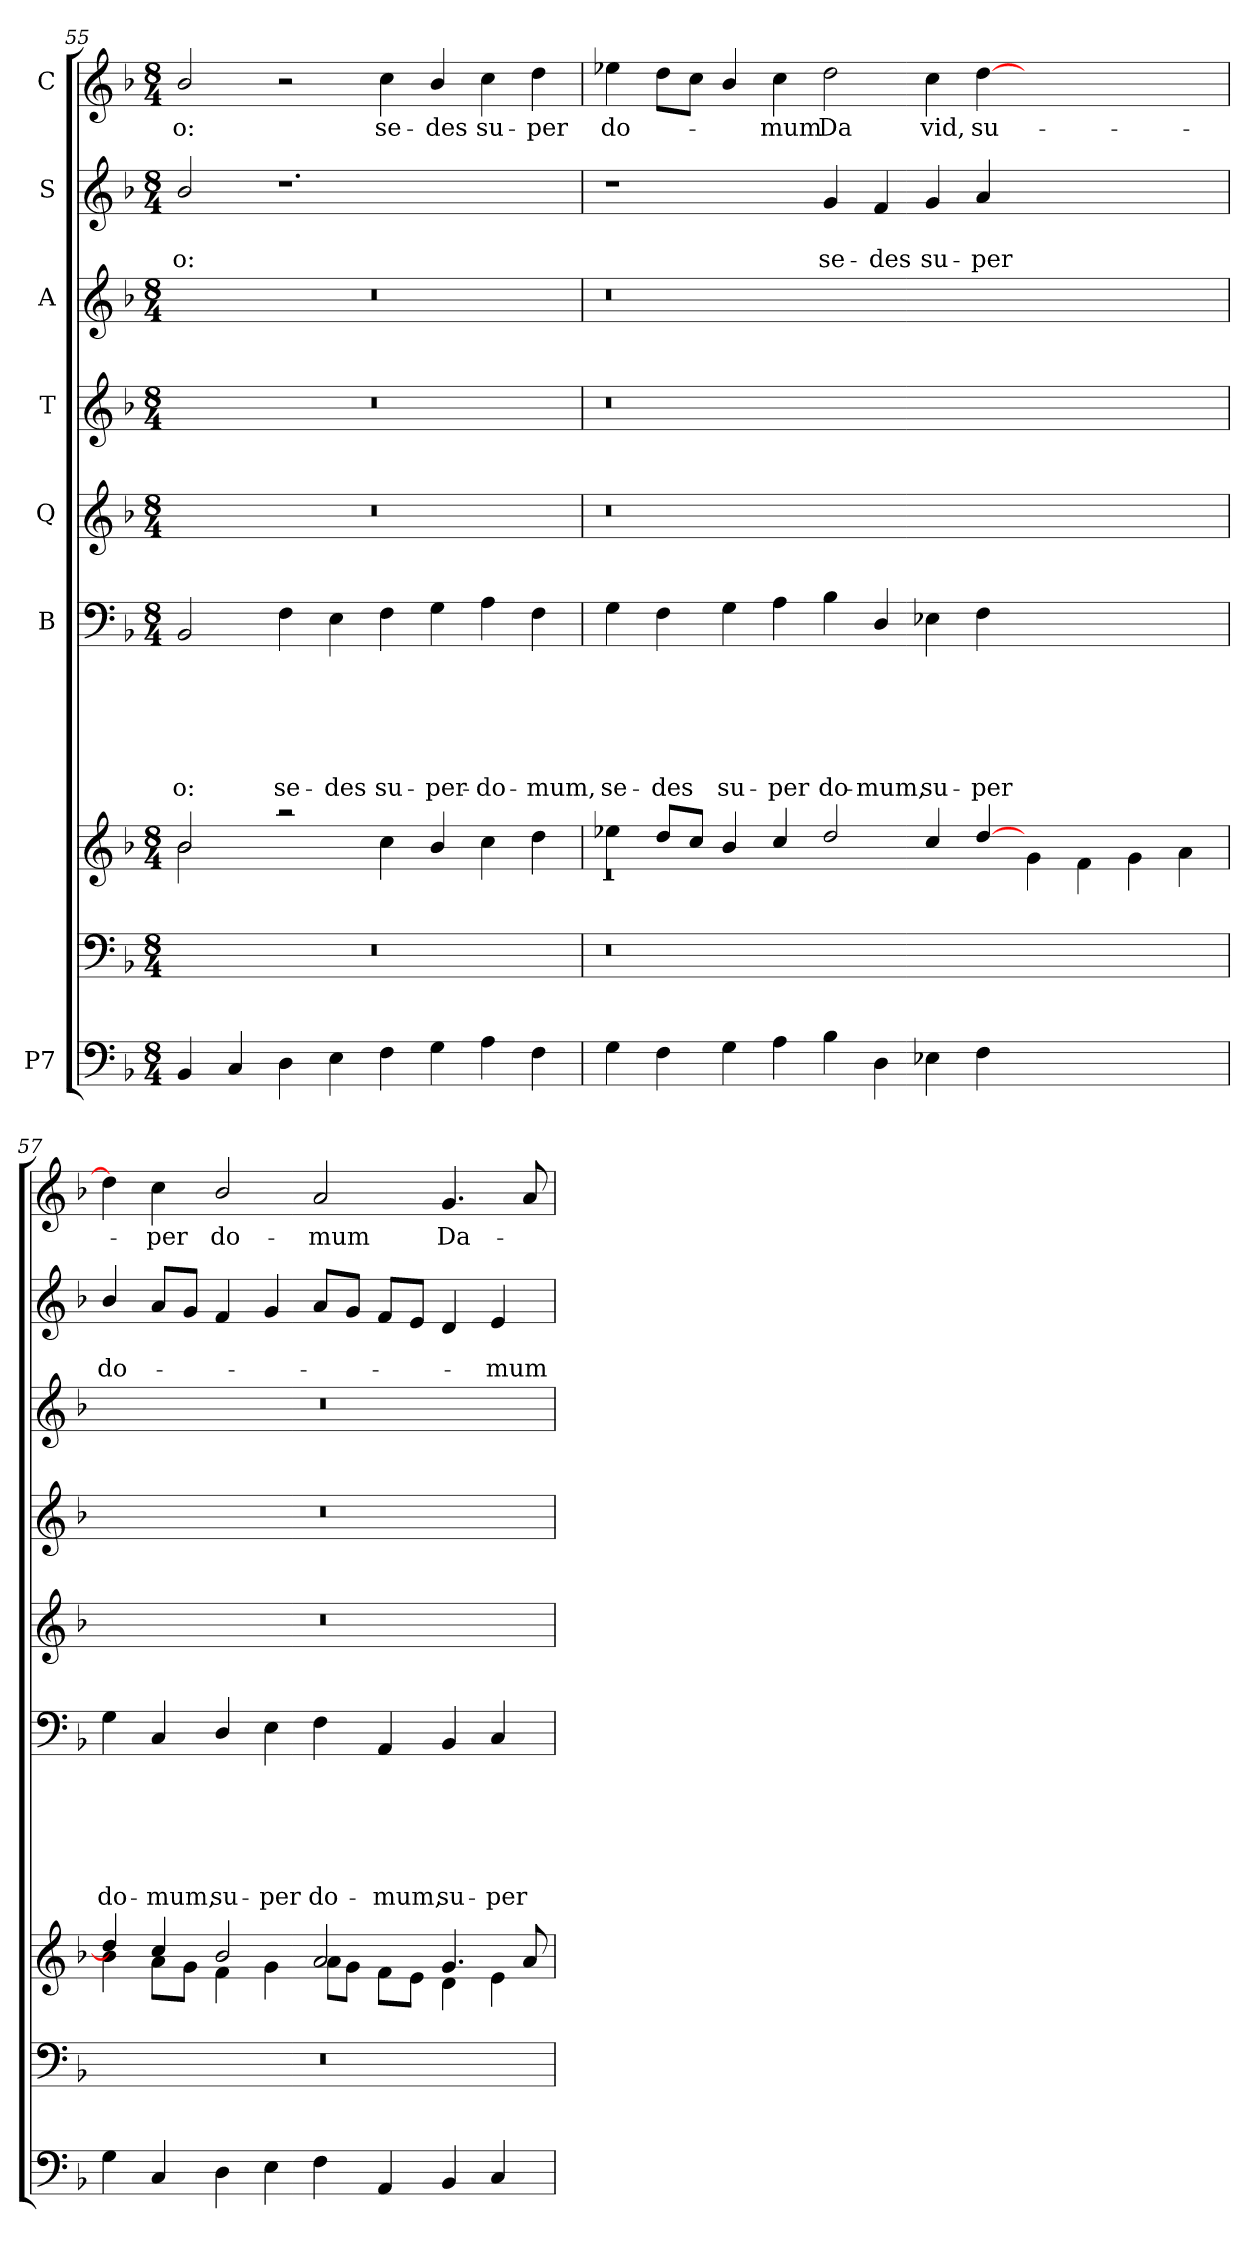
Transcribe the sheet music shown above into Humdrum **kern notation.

**kern	**kern	**kern	**kern	**text	**text	**text	**text	**text	**text	**kern	**kern	**kern	**kern	**text	**text	**kern	**text
*part7	*part7	*part7	*part6	*part6	*part6	*part6	*part6	*part6	*part6	*part5	*part4	*part3	*part2	*part2	*part2	*part1	*part1
*staff9	*staff8	*staff7	*staff6	*staff6	*staff6	*staff6	*staff6	*staff6	*staff6	*staff5	*staff4	*staff3	*staff2	*staff2	*staff2	*staff1	*staff1
*I"P7	*	*	*I"B	*	*	*	*	*	*	*I"Q	*I"T	*I"A	*I"S	*	*	*I"C	*
!!LO:PB:g=z
*clefF4	*clefF4	*clefG2	*clefF4	*	*	*	*	*	*	*clefG2	*clefG2	*clefG2	*clefG2	*	*	*clefG2	*
*	*	*	*	*	*	*	*	*	*	*ITrd7c12	*ITrd7c12	*	*	*	*	*	*
*k[b-]	*k[b-]	*k[b-]	*k[b-]	*	*	*	*	*	*	*k[b-]	*k[b-]	*k[b-]	*k[b-]	*	*	*k[b-]	*
*F:	*F:	*F:	*F:	*	*	*	*	*	*	*F:	*F:	*F:	*F:	*	*	*F:	*
*M8/4	*M8/4	*M8/4	*M8/4	*	*	*	*	*	*	*M8/4	*M8/4	*M8/4	*M8/4	*	*	*M8/4	*
=55	=55	=55	=55	=55	=55	=55	=55	=55	=55	=55	=55	=55	=55	=55	=55	=55	=55
*	*	*^	*	*	*	*	*	*	*	*	*	*	*	*	*	*	*
!	!	!	!	!	!	!	!	!	!	!LO:LY:b	!	!	!	!	!	!LO:LY:b	!	!LO:LY:b
4BB-/	0r	2b-/	2b-\	2BB-/	.	.	.	.	.	-o:	0r	0r	0r	2b-/	.	-o:	2b-/	-o:
4C/	.	.	.	.	.	.	.	.	.	.	.	.	.	.	.	.	.	.
!	!	!	!	!	!	!	!	!	!	!LO:LY:b	!	!	!	!	!	!	!	!
4D\	.	2raa	1.ryy	4F\	.	.	.	.	.	se-	.	.	.	1.r	.	.	2r	.
!	!	!	!	!	!	!	!	!	!	!LO:LY:b	!	!	!	!	!	!	!	!
4E\	.	.	.	4E\	.	.	.	.	.	-des	.	.	.	.	.	.	.	.
!	!	!	!	!	!	!	!	!	!	!LO:LY:b	!	!	!	!	!	!	!	!LO:LY:b
4F\	.	4cc\	.	4F\	.	.	.	.	.	su-	.	.	.	.	.	.	4cc\	se-
!	!	!	!	!	!	!	!	!	!	!LO:LY:b	!	!	!	!	!	!	!	!LO:LY:b
4G\	.	4b-/	.	4G\	.	.	.	.	.	-per-	.	.	.	.	.	.	4b-/	-des
!	!	!	!	!	!	!	!	!	!	!LO:LY:b	!	!	!	!	!	!	!	!LO:LY:b
4A\	.	4cc\	.	4A\	.	.	.	.	.	-do-	.	.	.	.	.	.	4cc\	su-
!	!	!	!	!	!	!	!	!	!	!LO:LY:b	!	!	!	!	!	!	!	!LO:LY:b
4F\	.	4dd\	.	4F\	.	.	.	.	.	-mum,	.	.	.	.	.	.	4dd\	-per
=56	=56	=56	=56	=56	=56	=56	=56	=56	=56	=56	=56	=56	=56	=56	=56	=56	=56	=56
!	!	!	!	!	!	!	!	!	!	!LO:LY:b	!	!	!	!	!	!	!	!LO:LY:b
4G\	0r	4ee-X\	0rc	4G\	.	.	.	.	.	se-	0r	0r	0r	1r	.	.	4ee-X\	do-
!	!	!	!	!	!	!	!	!	!	!LO:LY:b	!	!	!	!	!	!	!	!
4F\	.	8dd/L	.	4F\	.	.	.	.	.	-des	.	.	.	.	.	.	8dd\L	.
.	.	8cc/J	.	.	.	.	.	.	.	.	.	.	.	.	.	.	8cc\J	.
!	!	!	!	!	!	!	!	!	!	!LO:LY:b	!	!	!	!	!	!	!	!
4G\	.	4b-/	.	4G\	.	.	.	.	.	su-	.	.	.	.	.	.	4b-/	.
!	!	!	!	!	!	!	!	!	!	!LO:LY:b	!	!	!	!	!	!	!	!LO:LY:b
4A\	.	4cc/	.	4A\	.	.	.	.	.	-per	.	.	.	.	.	.	4cc\	-mum
!	!	!	!	!	!	!	!	!	!	!LO:LY:b	!	!	!	!	!	!LO:LY:b	!	!LO:LY:b
4B-\	.	2dd/	.	4B-\	.	.	.	.	.	do-	.	.	.	4g/	.	se-	2dd\	Da
!	!	!	!	!	!	!	!	!	!	!LO:LY:b	!	!	!	!	!	!LO:LY:b	!	!
4D\	.	.	.	4D/	.	.	.	.	.	-mum,	.	.	.	4f/	.	-des	.	.
!	!	!	!	!	!	!	!	!	!	!LO:LY:b	!	!	!	!	!	!LO:LY:b	!	!LO:LY:b
4E-X\	.	4cc/	.	4E-X\	.	.	.	.	.	su-	.	.	.	4g/	.	su-	4cc\	vid,
!	!	!	!	!	!	!	!	!	!	!LO:LY:b	!	!	!	!	!	!LO:LY:b	!	!LO:LY:b
4F\	.	[>4dd/	.	4F\	.	.	.	.	.	-per	.	.	.	4a/	.	-per	[>4dd\	su-
1ryy	1ryy	1ryy	4g\	1ryy	.	.	.	.	.	.	1ryy	1ryy	1ryy	1ryy	.	.	1ryy	.
.	.	.	4f\	.	.	.	.	.	.	.	.	.	.	.	.	.	.	.
.	.	.	4g\	.	.	.	.	.	.	.	.	.	.	.	.	.	.	.
.	.	.	4a\	.	.	.	.	.	.	.	.	.	.	.	.	.	.	.
=57	=57	=57	=57	=57	=57	=57	=57	=57	=57	=57	=57	=57	=57	=57	=57	=57	=57	=57
!	!	!	!	!	!	!	!	!	!	!LO:LY:b	!	!	!	!	!	!LO:LY:b	!	!
4G\	0r	4dd/]	4b-\	4G\	.	.	.	.	.	do-	0r	0r	0r	4b-/	.	do-	4dd\]	.
!	!	!	!	!	!	!	!	!	!	!LO:LY:b	!	!	!	!	!	!	!	!LO:LY:b
4C/	.	4cc/	8a\L	4C/	.	.	.	.	.	-mum,	.	.	.	8a/L	.	.	4cc\	-per
.	.	.	8g\J	.	.	.	.	.	.	.	.	.	.	8g/J	.	.	.	.
!	!	!	!	!	!	!	!	!	!	!LO:LY:b	!	!	!	!	!	!	!	!LO:LY:b
4D\	.	2b-/	4f\	4D/	.	.	.	.	.	su-	.	.	.	4f/	.	.	2b-/	do-
!	!	!	!	!	!	!	!	!	!	!LO:LY:b	!	!	!	!	!	!	!	!
4E\	.	.	4g\	4E\	.	.	.	.	.	-per	.	.	.	4g/	.	.	.	.
!	!	!	!	!	!	!	!	!	!	!LO:LY:b	!	!	!	!	!	!	!	!LO:LY:b
4F\	.	2a/	8a\L	4F\	.	.	.	.	.	do-	.	.	.	8a/L	.	.	2a/	-mum
.	.	.	8g\J	.	.	.	.	.	.	.	.	.	.	8g/J	.	.	.	.
!	!	!	!	!	!	!	!	!	!	!LO:LY:b	!	!	!	!	!	!	!	!
4AA/	.	.	8f\L	4AA/	.	.	.	.	.	-mum,	.	.	.	8f/L	.	.	.	.
.	.	.	8e\J	.	.	.	.	.	.	.	.	.	.	8e/J	.	.	.	.
!	!	!	!	!	!	!	!	!	!	!LO:LY:b	!	!	!	!	!	!	!	!LO:LY:b
4BB-/	.	4.g/	4d\	4BB-/	.	.	.	.	.	su-	.	.	.	4d/	.	.	4.g/	Da-
!	!	!	!	!	!	!	!	!	!	!LO:LY:b	!	!	!	!	!	!LO:LY:b	!	!
4C/	.	.	4e\	4C/	.	.	.	.	.	-per	.	.	.	4e/	.	-mum	.	.
.	.	8a/	.	.	.	.	.	.	.	.	.	.	.	.	.	.	8a/	.
*	*	*v	*v	*	*	*	*	*	*	*	*	*	*	*	*	*	*	*
=	=	=	=	=	=	=	=	=	=	=	=	=	=	=	=	=	=
*-	*-	*-	*-	*-	*-	*-	*-	*-	*-	*-	*-	*-	*-	*-	*-	*-	*-
